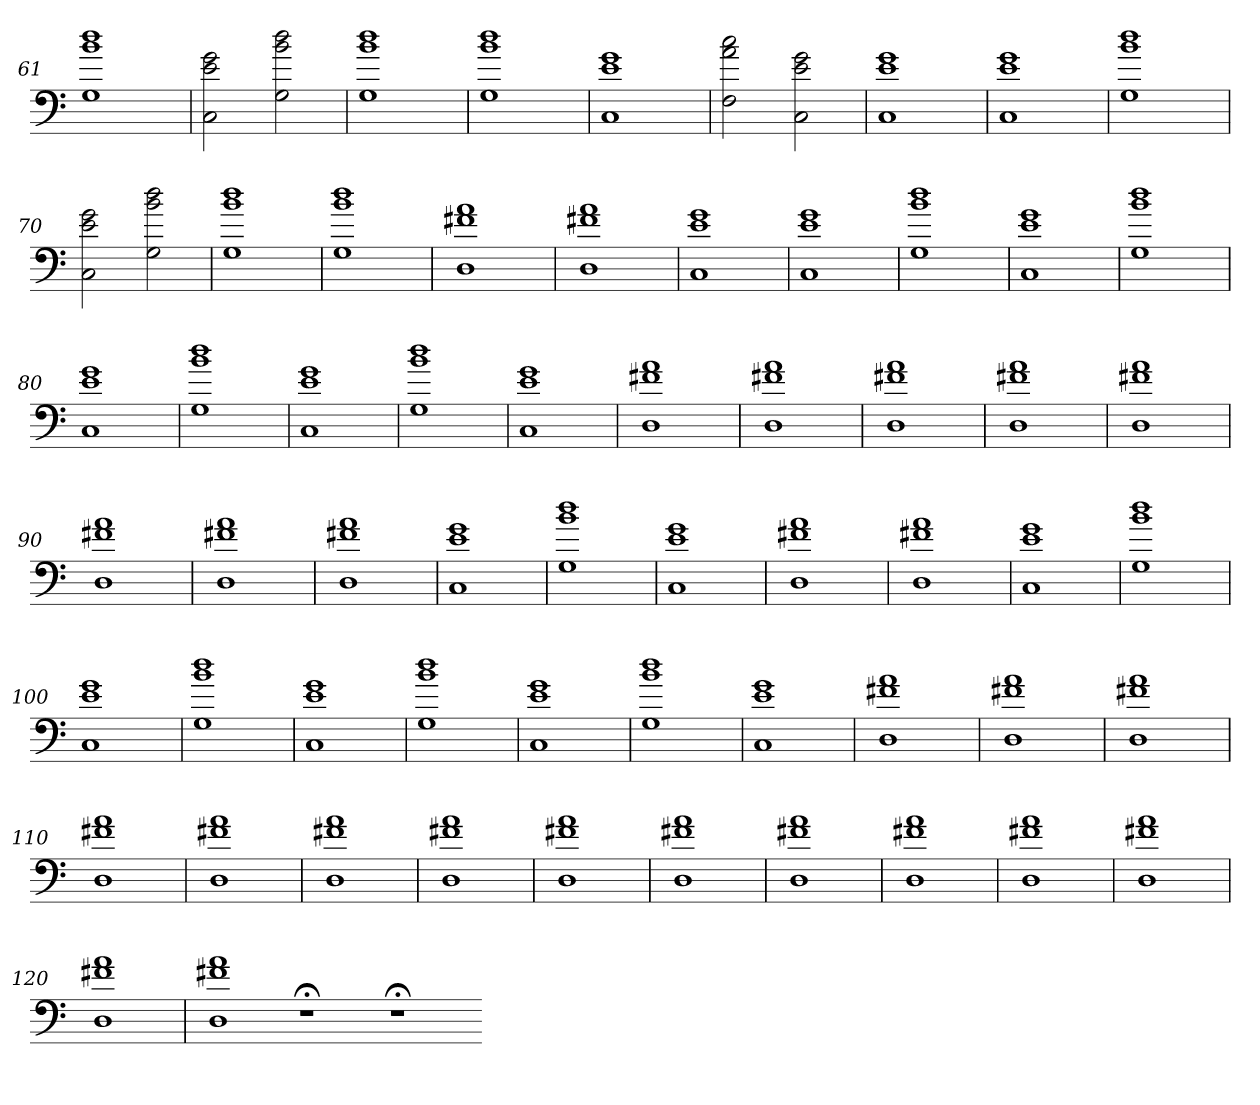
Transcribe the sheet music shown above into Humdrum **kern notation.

**kern
*part1
*staff1
=61
1G 1b 1dd
=62
2C 2e 2g
2G 2b 2dd
=63
1G 1b 1dd
=64
1G 1b 1dd
=65
1C 1e 1g
=66
2F 2a 2cc
2C 2e 2g
=67
1C 1e 1g
=68
1C 1e 1g
=69
1G 1b 1dd
=70
2C 2e 2g
2G 2b 2dd
=71
1G 1b 1dd
=72
1G 1b 1dd
=73
1D 1f#X 1a
=74
1D 1f#X 1a
=75
1C 1e 1g
=76
1C 1e 1g
=77
1G 1b 1dd
=78
1C 1e 1g
=79
1G 1b 1dd
=80
1C 1e 1g
=81
1G 1b 1dd
=82
1C 1e 1g
=83
1G 1b 1dd
=84
1C 1e 1g
=85
1D 1f#X 1a
=86
1D 1f#X 1a
=87
1D 1f#X 1a
=88
1D 1f#X 1a
=89
1D 1f#X 1a
=90
1D 1f#X 1a
=91
1D 1f#X 1a
=92
1D 1f#X 1a
=93
1C 1e 1g
=94
1G 1b 1dd
=95
1C 1e 1g
=96
1D 1f#X 1a
=97
1D 1f#X 1a
=98
1C 1e 1g
=99
1G 1b 1dd
=100
1C 1e 1g
=101
1G 1b 1dd
=102
1C 1e 1g
=103
1G 1b 1dd
=104
1C 1e 1g
=105
1G 1b 1dd
=106
1C 1e 1g
=107
1D 1f#X 1a
=108
1D 1f#X 1a
=109
1D 1f#X 1a
=110
1D 1f#X 1a
=111
1D 1f#X 1a
=112
1D 1f#X 1a
=113
1D 1f#X 1a
=114
1D 1f#X 1a
=115
1D 1f#X 1a
=116
1D 1f#X 1a
=117
1D 1f#X 1a
=118
1D 1f#X 1a
=119
1D 1f#X 1a
=120
1D 1f#X 1a
=121
1D 1f#X 1a
1r;<
1r;<
=-
*-
